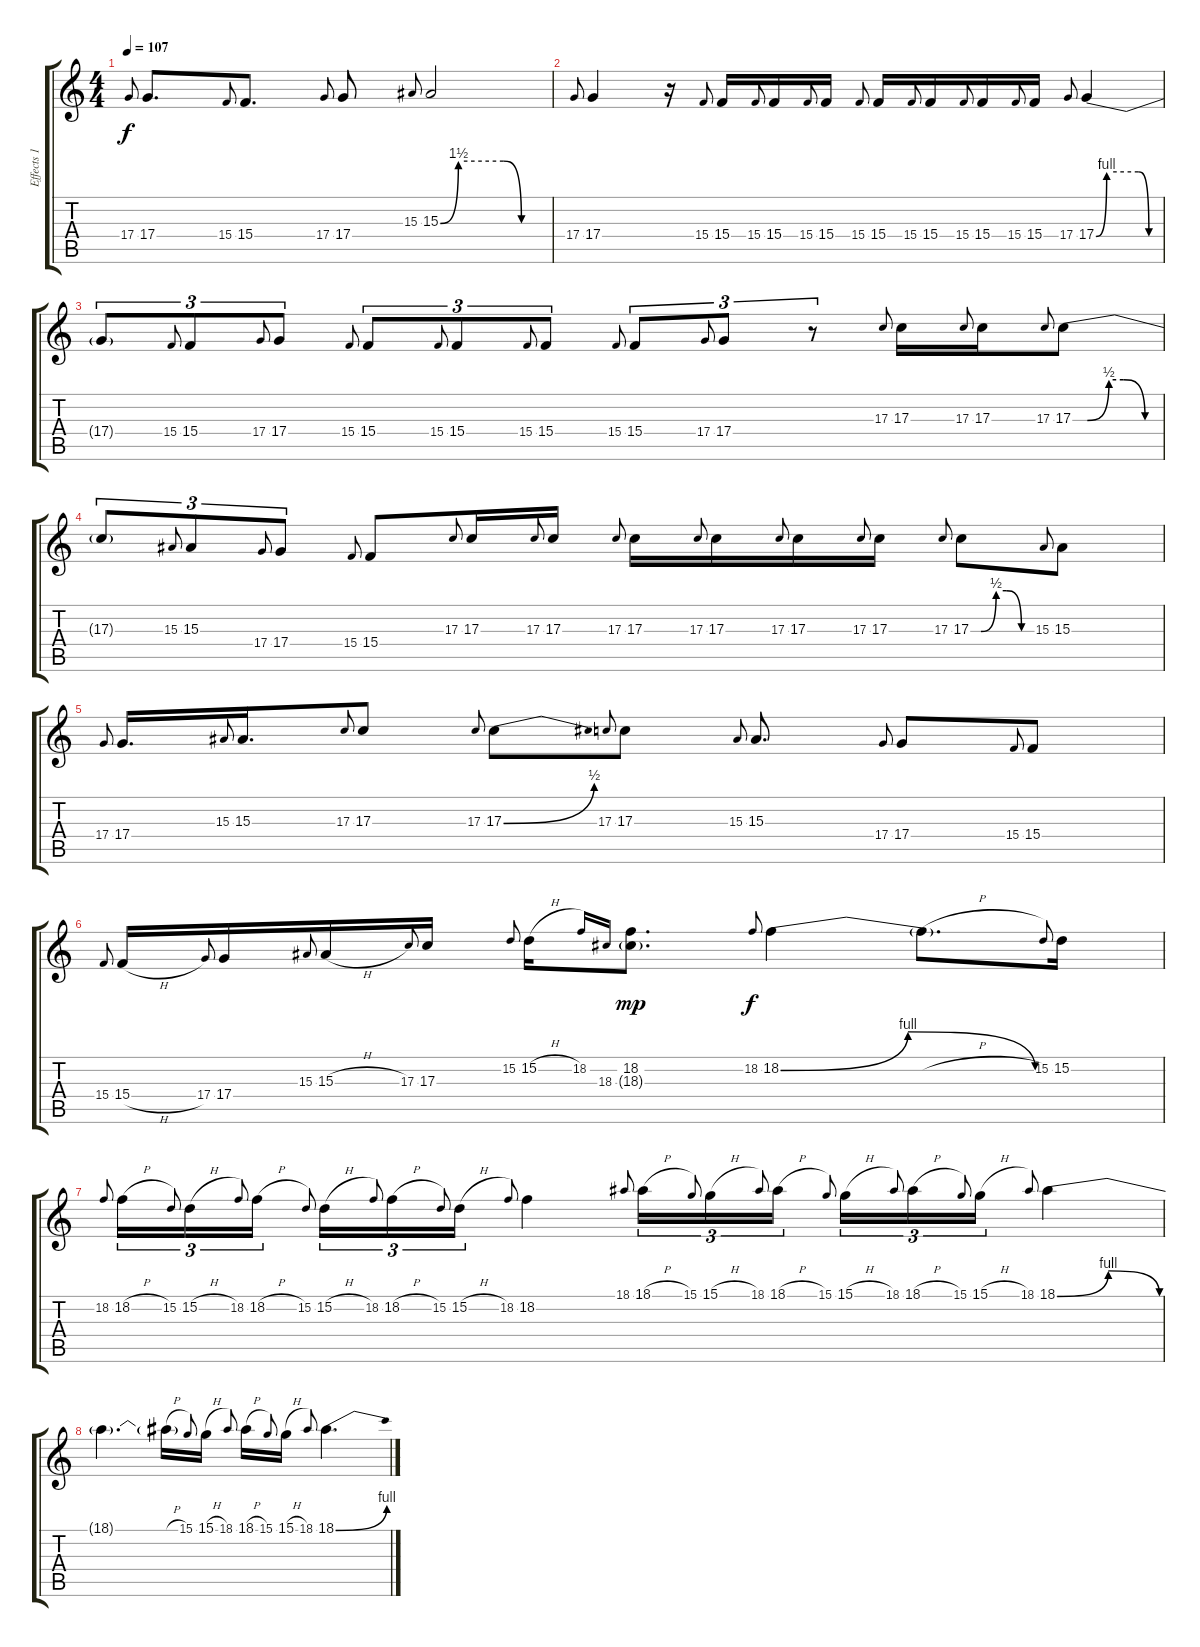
\track ("Effects 1" "Effects 1") {instrument lead1square}
\staff {score tabs}
\tuning (E4 B3 G3 D3 A2 E2) {hide}
\ts (4 4)
\tempo 107
\clef g2
\ks c
17.4.8{gr onbeat dy f} 17.4.8{d} 15.4.8{gr onbeat} 15.4.8{d} 17.4.8{gr onbeat} 17.4.8 15.3.8{gr onbeat} 15.3{be (custom 0 0 10 6 35 6 45 0 60 0)}.2 |
17.4.8{gr onbeat} 17.4.4 r.16 15.4.8{gr onbeat} 15.4.16 15.4.8{gr onbeat} 15.4.16 15.4.8{gr onbeat} 15.4.16 15.4.8{gr onbeat} 15.4.16 15.4.8{gr onbeat} 15.4.16 15.4.8{gr onbeat} 15.4.16 15.4.8{gr onbeat} 15.4.16 17.4.8{gr onbeat} 17.4{be (custom 0 0 10 4 40 4 50 0 60 0)}.4 |
17.4{t}.8{tu (3 2)} 15.4.8{gr onbeat} 15.4.8{tu (3 2)} 17.4.8{gr onbeat} 17.4.8{tu (3 2)} 15.4.8{gr onbeat} 15.4.8{tu (3 2)} 15.4.8{gr onbeat} 15.4.8{tu (3 2)} 15.4.8{gr onbeat} 15.4.8{tu (3 2)} 15.4.8{gr onbeat} 15.4.8{tu (3 2)} 17.4.8{gr onbeat} 17.4.8{tu (3 2)} r.8{tu (3 2)} 17.3.8{gr onbeat} 17.3.16 17.3.8{gr onbeat} 17.3.16 17.3.8{gr onbeat} 17.3{be (custom 0 0 10 0 25 2 35 2 50 0 60 0)}.8 |
17.3{t}.8{tu (3 2)} 15.3.8{gr onbeat} 15.3.8{tu (3 2)} 17.4.8{gr onbeat} 17.4.8{tu (3 2)} 15.4.8{gr onbeat} 15.4.8 17.3.8{gr onbeat} 17.3.16 17.3.8{gr onbeat} 17.3.16 17.3.8{gr onbeat} 17.3.16 17.3.8{gr onbeat} 17.3.16 17.3.8{gr onbeat} 17.3.16 17.3.8{gr onbeat} 17.3.16 17.3.8{gr onbeat} 17.3{be (custom 0 0 10 0 25 2 35 2 50 0 60 0)}.8 15.3.8{gr onbeat} 15.3.8 |
17.4.8{gr onbeat} 17.4.16{d} 15.3.8{gr onbeat} 15.3.16{d} 17.3.8{gr onbeat} 17.3.8 17.3.8{gr onbeat} 17.3{be (bend 0 0 60 2)}.8 17.3.8{gr onbeat} 17.3.8 15.3.8{gr onbeat} 15.3.8{d} 17.4.8{gr onbeat} 17.4.8 15.4.8{gr onbeat} 15.4.8 |
15.4.8{gr onbeat} 15.4{h}.16 17.4.8{gr onbeat} 17.4.16 15.3.8{gr onbeat} 15.3{h}.16 17.3.8{gr onbeat} 17.3.16 15.2.8{gr onbeat} 15.2{h}.16 18.2.16{gr onbeat} 18.3.16{gr onbeat} (18.2 18.3{g}).8{d dy mp} 18.2.8{gr onbeat dy f} 18.2{be (bendrelease 0 0 15 4 50 4 60 0)}.4 18.2{h t}.8{d} 15.2.8{gr onbeat} 15.2.16 |
18.2.8{gr onbeat} 18.2{h}.16{tu (3 2)} 15.2.8{gr onbeat} 15.2{h}.16{tu (3 2)} 18.2.8{gr onbeat} 18.2{h}.16{tu (3 2)} 15.2.8{gr onbeat beam splitsecondary} 15.2{h}.16{tu (3 2)} 18.2.8{gr onbeat} 18.2{h}.16{tu (3 2)} 15.2.8{gr onbeat} 15.2{h}.16{tu (3 2)} 18.2.8{gr onbeat} 18.2.4 18.1.8{gr onbeat} 18.1{h}.16{tu (3 2)} 15.1.8{gr onbeat} 15.1{h}.16{tu (3 2)} 18.1.8{gr onbeat} 18.1{h}.16{tu (3 2)} 15.1.8{gr onbeat beam splitsecondary} 15.1{h}.16{tu (3 2)} 18.1.8{gr onbeat} 18.1{h}.16{tu (3 2)} 15.1.8{gr onbeat} 15.1{h}.16{tu (3 2)} 18.1.8{gr onbeat} 18.1{be (bendrelease 0 0 20 4 50 4 60 0)}.4 |
18.1{t}.4{d} 18.1{h t}.16 15.1.8{gr onbeat} 15.1{h}.16 18.1.8{gr onbeat} 18.1{h}.16 15.1.8{gr onbeat} 15.1{h}.16 18.1.8{gr onbeat} 18.1{be (bend 0 0 60 4)}.4{d}
